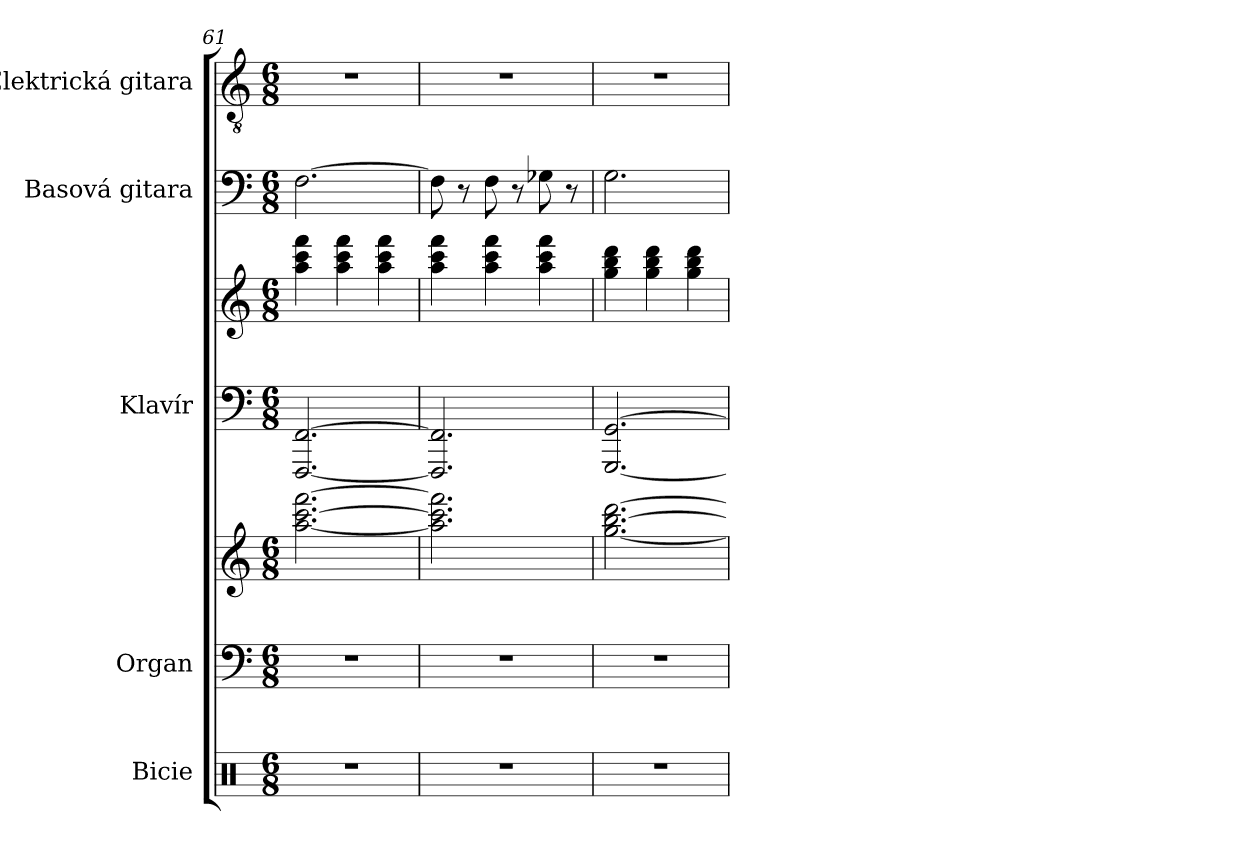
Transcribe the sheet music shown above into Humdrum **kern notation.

**kern	**kern	**kern	**kern	**kern	**kern	**kern
*part5	*part4	*part4	*part3	*part3	*part2	*part1
*staff7	*staff6	*staff5	*staff4	*staff3	*staff2	*staff1
*I"Bicie	*I"Organ	*	*I"Klavír	*	*I"Basová gitara	*I"Elektrická gitara
*	*I'Org.	*	*I'Kl.	*	*	*
*clefX	*clefF4	*clefG2	*clefF4	*clefG2	*clefF4	*clefGv2
*	*	*	*	*	*ITrd7c12	*
*k[]	*k[]	*k[]	*k[]	*k[]	*k[]	*k[]
*M6/8	*M6/8	*M6/8	*M6/8	*M6/8	*M6/8	*M6/8
=61	=61	=61	=61	=61	=61	=61
2.r	2.r	[2.aa\ [2.ccc\ [2.fff\	[2.FFF/ [2.FF/	4aa\ 4ccc\ 4fff\	[2.FF\	2.r
.	.	.	.	4aa\ 4ccc\ 4fff\	.	.
.	.	.	.	4aa\ 4ccc\ 4fff\	.	.
=62	=62	=62	=62	=62	=62	=62
2.r	2.r	2.aa\] 2.ccc\] 2.fff\]	2.FFF/] 2.FF/]	4aa\ 4ccc\ 4fff\	8FF\]	2.r
.	.	.	.	.	8r	.
.	.	.	.	4aa\ 4ccc\ 4fff\	8FF\	.
.	.	.	.	.	8r	.
.	.	.	.	4aa\ 4ccc\ 4fff\	8GG-X\	.
.	.	.	.	.	8r	.
!!LO:PB:g=z
=63	=63	=63	=63	=63	=63	=63
2.r	2.r	[2.gg\ [2.bb\ [2.ddd\	[2.GGG/ [2.GG/	4gg\ 4bb\ 4ddd\	2.GG\	2.r
.	.	.	.	4gg\ 4bb\ 4ddd\	.	.
.	.	.	.	4gg\ 4bb\ 4ddd\	.	.
=	=	=	=	=	=	=
*-	*-	*-	*-	*-	*-	*-
